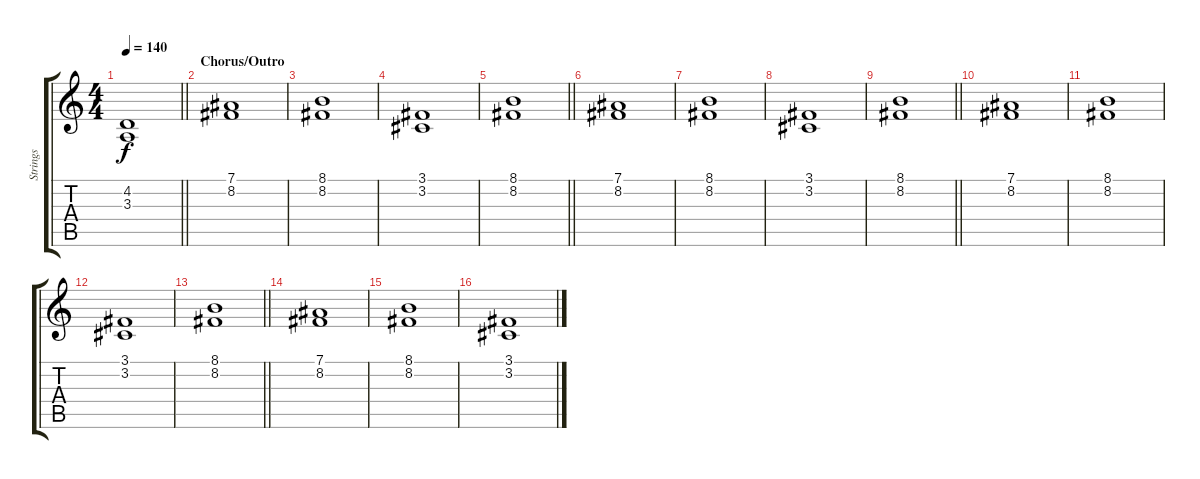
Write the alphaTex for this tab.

\track ("Strings" "Strings") {instrument stringensemble1}
\staff {score tabs}
\tuning (Eb4 Bb3 Gb3 Db3 Ab2 Eb2) {hide}
\ts (4 4)
\tempo 140
\clef g2
\barLineRight lightlight
\ks c
(4.2 3.3).1{dy f} |
\section ("" "Chorus/Outro")
(7.1 8.2).1 |
(8.1 8.2).1 |
(3.1 3.2).1 |
\barLineRight lightlight
(8.1 8.2).1 |
(7.1 8.2).1 |
(8.1 8.2).1 |
(3.1 3.2).1 |
\barLineRight lightlight
(8.1 8.2).1 |
(7.1 8.2).1 |
(8.1 8.2).1 |
(3.1 3.2).1 |
\barLineRight lightlight
(8.1 8.2).1 |
(7.1 8.2).1 |
(8.1 8.2).1 |
(3.1 3.2).1
